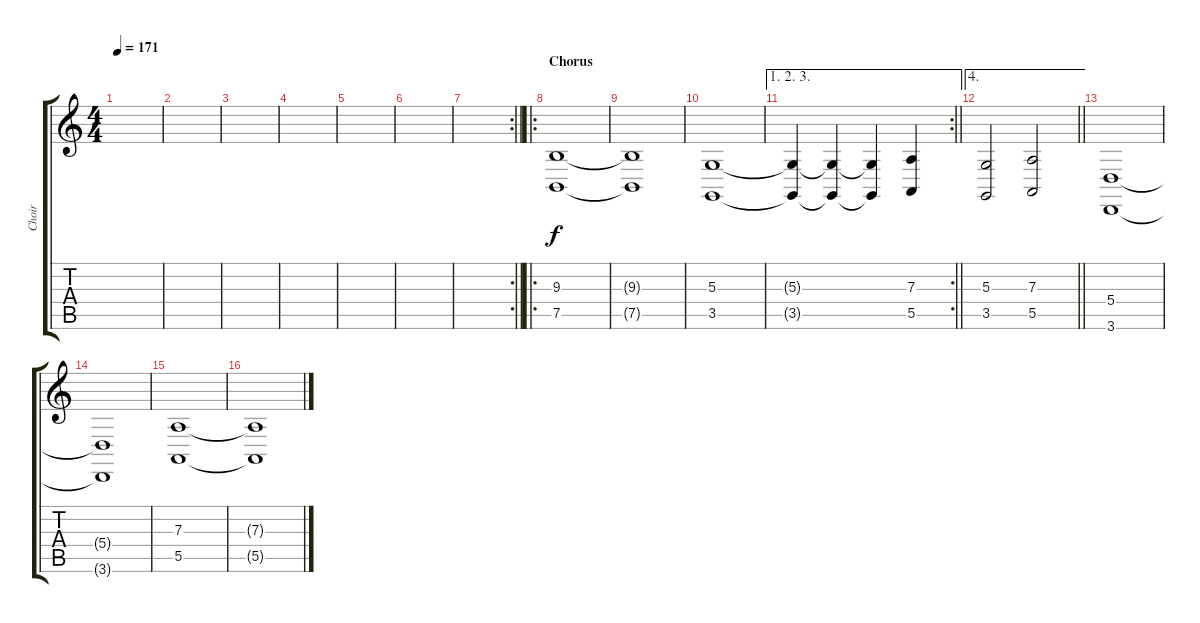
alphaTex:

\track ("Choir" "Choir") {instrument choiraahs}
\staff {score tabs}
\tuning (B3 Gb3 D3 A2 E2 B1) {hide}
\ts (4 4)
\tempo 171
\clef g2
\ks c
|
|
|
|
|
|
\rc 2
\barLineRight lightlight
|
\ro
\section ("" "Chorus")
(9.3 7.5).1{volume 8} |
(9.3{t} 7.5{t}).1 |
(5.3 3.5).1 |
\ae (1 2 3)
\rc 2
\barLineRight lightlight
(5.3{t} 3.5{t}).4 (5.3{t} 3.5{t}).4 (5.3{t} 3.5{t}).4 (7.3 5.5).4 |
\ae 4
\barLineRight lightlight
(5.3 3.5).2 (7.3 5.5).2 |
\section ("" "")
(5.4 3.6).1{volume 11} |
(5.4{t} 3.6{t}).1 |
(7.3 5.5).1 |
(7.3{t} 5.5{t}).1
